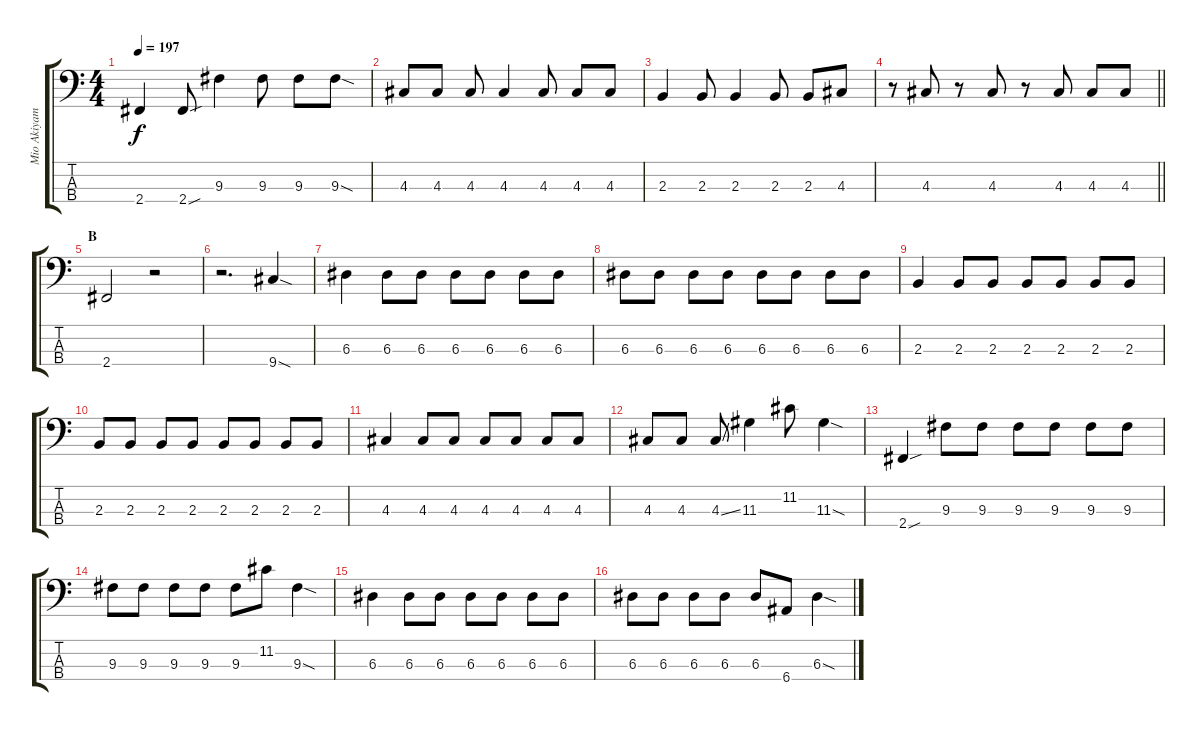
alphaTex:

\track ("Mio Akiyama" "Mio Akiyam") {instrument electricbasspick}
\staff {score tabs}
\tuning (G2 D2 A1 E1) {hide}
\ts (4 4)
\tempo 197
\clef f4
\ks c
2.4.4{dy f} 2.4{sou}.8 9.3.4 9.3.8 9.3.8 9.3{sod}.8 |
4.3.8 4.3.8 4.3.8 4.3.4 4.3.8 4.3.8 4.3.8 |
2.3.4 2.3.8 2.3.4 2.3.8 2.3.8 4.3.8 |
\barLineRight lightlight
r.8 4.3.8 r.8 4.3.8 r.8 4.3.8 4.3.8 4.3.8 |
\section ("" "B")
2.4.2 r.2 |
r.2{d} 9.4{sod}.4 |
6.3.4 6.3.8 6.3.8 6.3.8 6.3.8 6.3.8 6.3.8 |
6.3.8 6.3.8 6.3.8 6.3.8 6.3.8 6.3.8 6.3.8 6.3.8 |
2.3.4 2.3.8 2.3.8 2.3.8 2.3.8 2.3.8 2.3.8 |
2.3.8 2.3.8 2.3.8 2.3.8 2.3.8 2.3.8 2.3.8 2.3.8 |
4.3.4 4.3.8 4.3.8 4.3.8 4.3.8 4.3.8 4.3.8 |
4.3.8 4.3.8 4.3{ss}.8 11.3.4 11.2.8 11.3{sod}.4 |
2.4{sou}.4 9.3.8 9.3.8 9.3.8 9.3.8 9.3.8 9.3.8 |
9.3.8 9.3.8 9.3.8 9.3.8 9.3.8 11.2.8 9.3{sod}.4 |
6.3.4 6.3.8 6.3.8 6.3.8 6.3.8 6.3.8 6.3.8 |
6.3.8 6.3.8 6.3.8 6.3.8 6.3.8 6.4.8 6.3{sod}.4
